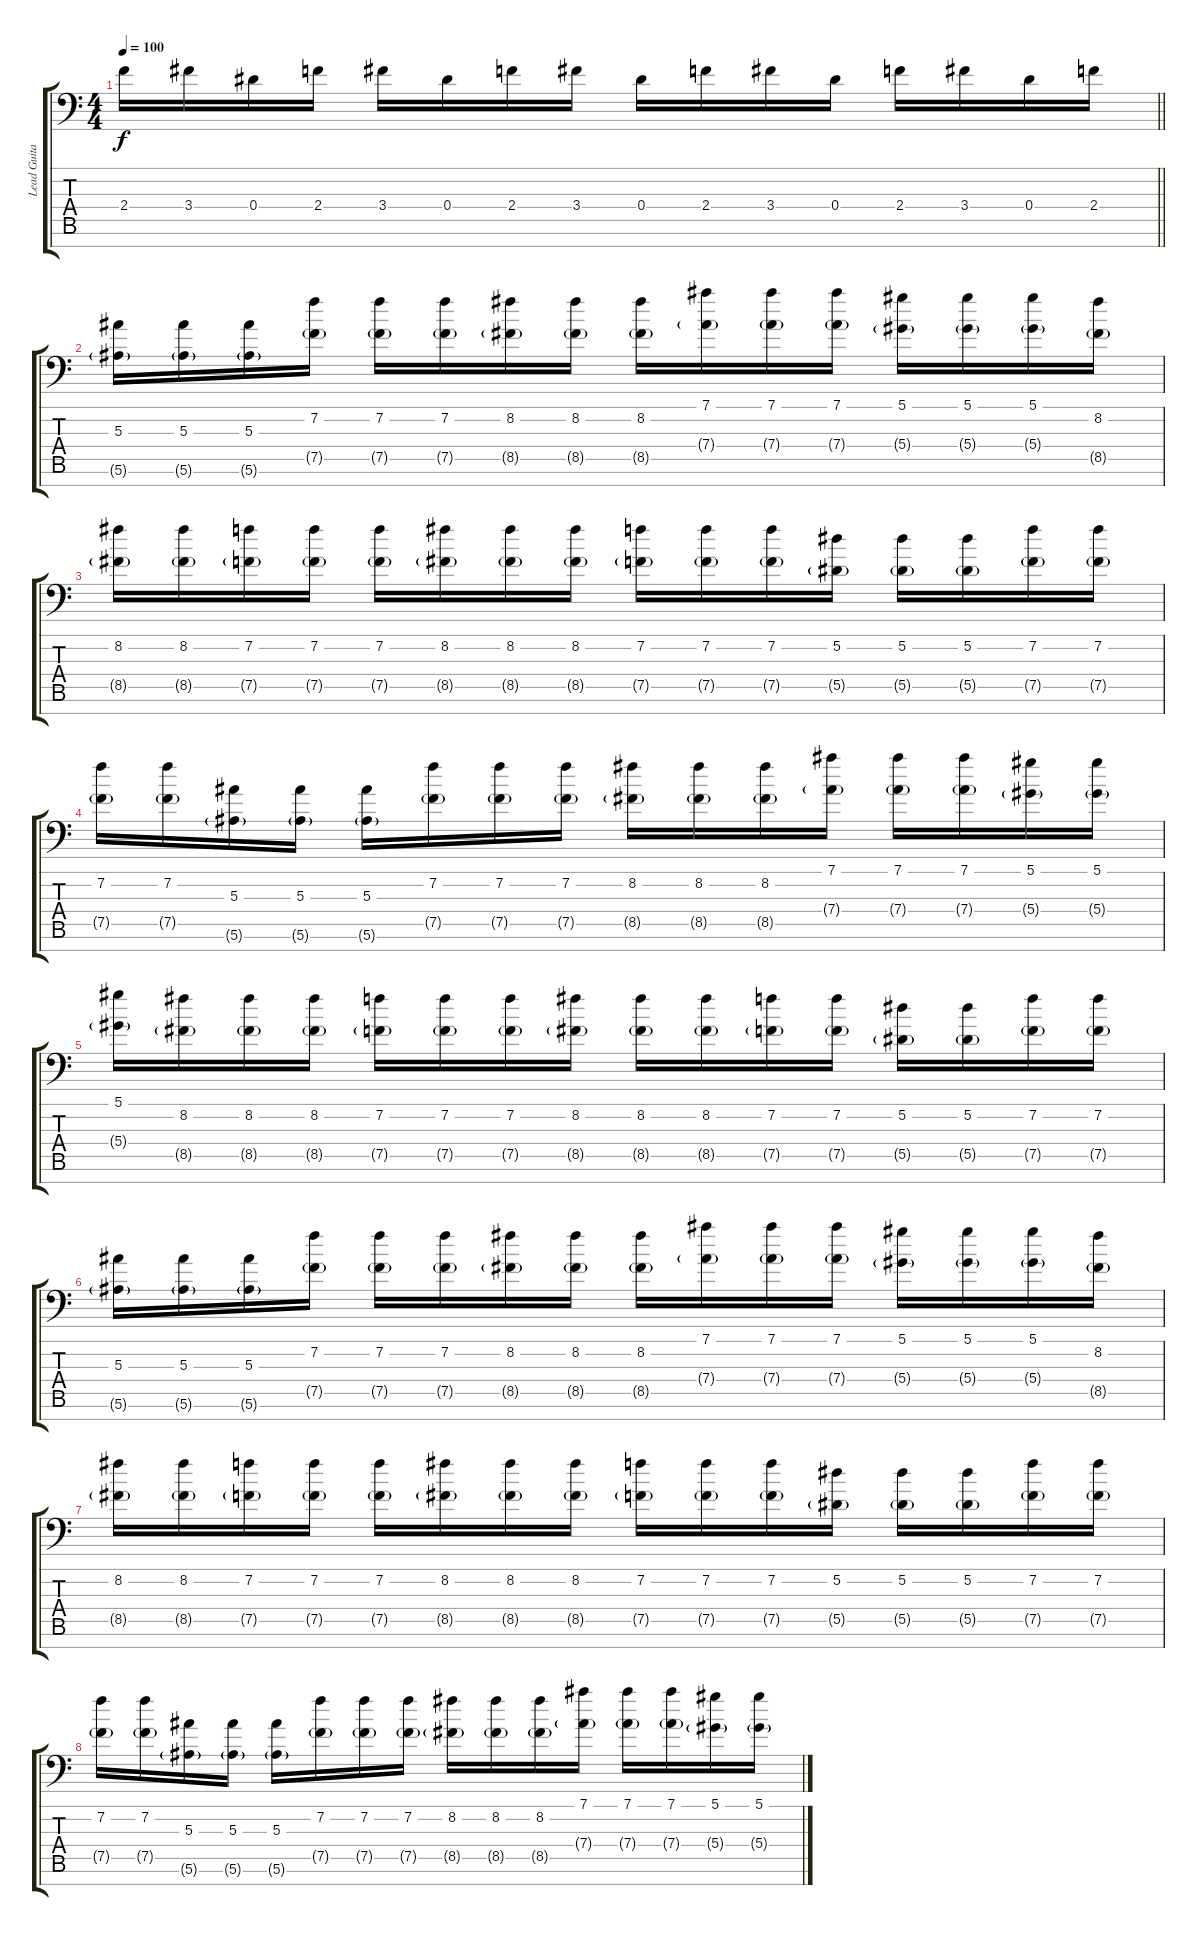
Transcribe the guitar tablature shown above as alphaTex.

\track ("Lead Guitar" "Lead Guita") {instrument electricguitarclean}
\staff {score tabs}
\tuning (Eb4 Bb3 F3 Eb3 Bb2 F2 Bb1) {hide}
\ts (4 4)
\tempo 100
\clef f4
\barLineRight lightlight
\ks c
2.4.16{dy f} 3.4.16 0.4.16 2.4.16 3.4.16 0.4.16 2.4.16 3.4.16 0.4.16 2.4.16 3.4.16 0.4.16 2.4.16 3.4.16 0.4.16 2.4.16 |
\section ("" "")
(5.3 5.6{g}).16{volume 10 instrument electricguitarclean} (5.3 5.6{g}).16 (5.3 5.6{g}).16 (7.2 7.5{g}).16 (7.2 7.5{g}).16 (7.2 7.5{g}).16 (8.2 8.5{g}).16 (8.2 8.5{g}).16 (8.2 8.5{g}).16 (7.1 7.4{g}).16 (7.1 7.4{g}).16 (7.1 7.4{g}).16 (5.1 5.4{g}).16 (5.1 5.4{g}).16 (5.1 5.4{g}).16 (8.2 8.5{g}).16 |
(8.2 8.5{g}).16 (8.2 8.5{g}).16 (7.2 7.5{g}).16 (7.2 7.5{g}).16 (7.2 7.5{g}).16 (8.2 8.5{g}).16 (8.2 8.5{g}).16 (8.2 8.5{g}).16 (7.2 7.5{g}).16 (7.2 7.5{g}).16 (7.2 7.5{g}).16 (5.2 5.5{g}).16 (5.2 5.5{g}).16 (5.2 5.5{g}).16 (7.2 7.5{g}).16 (7.2 7.5{g}).16 |
(7.2 7.5{g}).16 (7.2 7.5{g}).16 (5.3 5.6{g}).16 (5.3 5.6{g}).16 (5.3 5.6{g}).16 (7.2 7.5{g}).16 (7.2 7.5{g}).16 (7.2 7.5{g}).16 (8.2 8.5{g}).16 (8.2 8.5{g}).16 (8.2 8.5{g}).16 (7.1 7.4{g}).16 (7.1 7.4{g}).16 (7.1 7.4{g}).16 (5.1 5.4{g}).16 (5.1 5.4{g}).16 |
(5.1 5.4{g}).16 (8.2 8.5{g}).16 (8.2 8.5{g}).16 (8.2 8.5{g}).16 (7.2 7.5{g}).16 (7.2 7.5{g}).16 (7.2 7.5{g}).16 (8.2 8.5{g}).16 (8.2 8.5{g}).16 (8.2 8.5{g}).16 (7.2 7.5{g}).16 (7.2 7.5{g}).16 (5.2 5.5{g}).16 (5.2 5.5{g}).16 (7.2 7.5{g}).16 (7.2 7.5{g}).16 |
(5.3 5.6{g}).16 (5.3 5.6{g}).16 (5.3 5.6{g}).16 (7.2 7.5{g}).16 (7.2 7.5{g}).16 (7.2 7.5{g}).16 (8.2 8.5{g}).16 (8.2 8.5{g}).16 (8.2 8.5{g}).16 (7.1 7.4{g}).16 (7.1 7.4{g}).16 (7.1 7.4{g}).16 (5.1 5.4{g}).16 (5.1 5.4{g}).16 (5.1 5.4{g}).16 (8.2 8.5{g}).16 |
(8.2 8.5{g}).16 (8.2 8.5{g}).16 (7.2 7.5{g}).16 (7.2 7.5{g}).16 (7.2 7.5{g}).16 (8.2 8.5{g}).16 (8.2 8.5{g}).16 (8.2 8.5{g}).16 (7.2 7.5{g}).16 (7.2 7.5{g}).16 (7.2 7.5{g}).16 (5.2 5.5{g}).16 (5.2 5.5{g}).16 (5.2 5.5{g}).16 (7.2 7.5{g}).16 (7.2 7.5{g}).16 |
(7.2 7.5{g}).16 (7.2 7.5{g}).16 (5.3 5.6{g}).16 (5.3 5.6{g}).16 (5.3 5.6{g}).16 (7.2 7.5{g}).16 (7.2 7.5{g}).16 (7.2 7.5{g}).16 (8.2 8.5{g}).16 (8.2 8.5{g}).16 (8.2 8.5{g}).16 (7.1 7.4{g}).16 (7.1 7.4{g}).16 (7.1 7.4{g}).16 (5.1 5.4{g}).16 (5.1 5.4{g}).16
